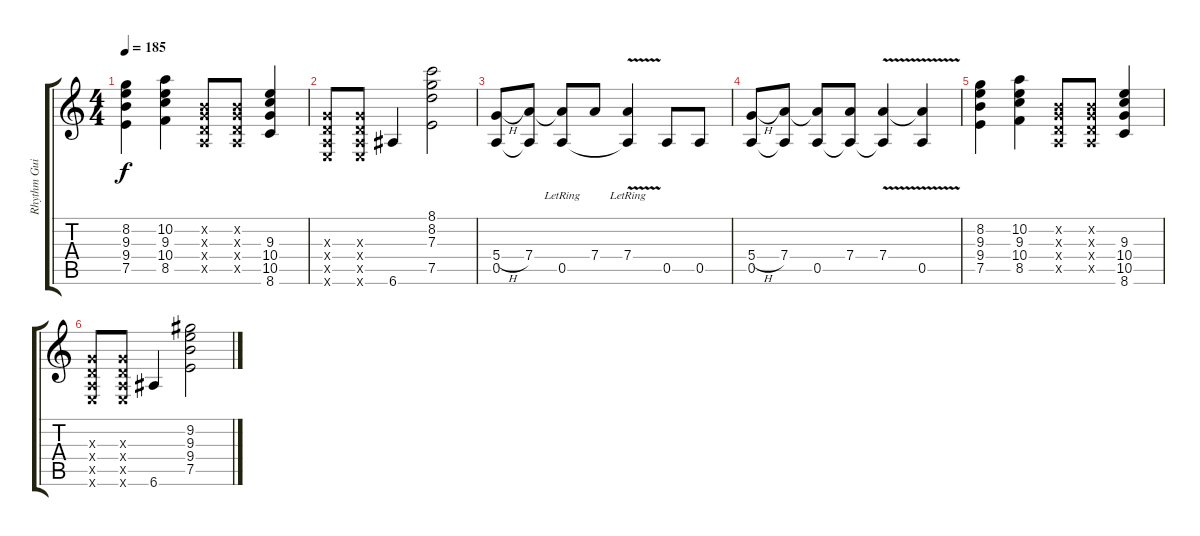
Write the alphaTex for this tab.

\track ("Rhythm Guitar 1" "Rhythm Gui") {instrument overdrivenguitar}
\staff {score tabs}
\tuning (E4 B3 G3 D3 A2 E2) {hide}
\ts (4 4)
\tempo 185
\clef g2
\ks c
(8.2 9.3 9.4 7.5).4{dy f} (10.2 9.3 10.4 8.5).4 (0.2{x} 0.3{x} 0.4{x} 0.5{x}).8 (0.2{x} 0.3{x} 0.4{x} 0.5{x}).8 (9.3 10.4 10.5 8.6).4 |
(0.3{x} 0.4{x} 0.5{x} 0.6{x}).8{volume 0} (0.3{x} 0.4{x} 0.5{x} 0.6{x}).8 6.6.4 (8.1 8.2 7.3 7.5).2 |
(5.4{h} 0.5).8 (7.4 0.5{t}).8 (7.4{t} 0.5{lr}).8 7.4.8 (7.4{v lr} 0.5{t}).4 0.5.8 0.5.8 |
(5.4{h} 0.5).8 (7.4 0.5{t}).8 (7.4{t} 0.5).8 (7.4 0.5{t}).8 (7.4{v} 0.5{t}).4 (7.4{t} 0.5).4 |
(8.2 9.3 9.4 7.5).4 (10.2 9.3 10.4 8.5).4 (0.2{x} 0.3{x} 0.4{x} 0.5{x}).8 (0.2{x} 0.3{x} 0.4{x} 0.5{x}).8 (9.3 10.4 10.5 8.6).4 |
(0.3{x} 0.4{x} 0.5{x} 0.6{x}).8 (0.3{x} 0.4{x} 0.5{x} 0.6{x}).8 6.6.4 (9.2 9.3 9.4 7.5).2
